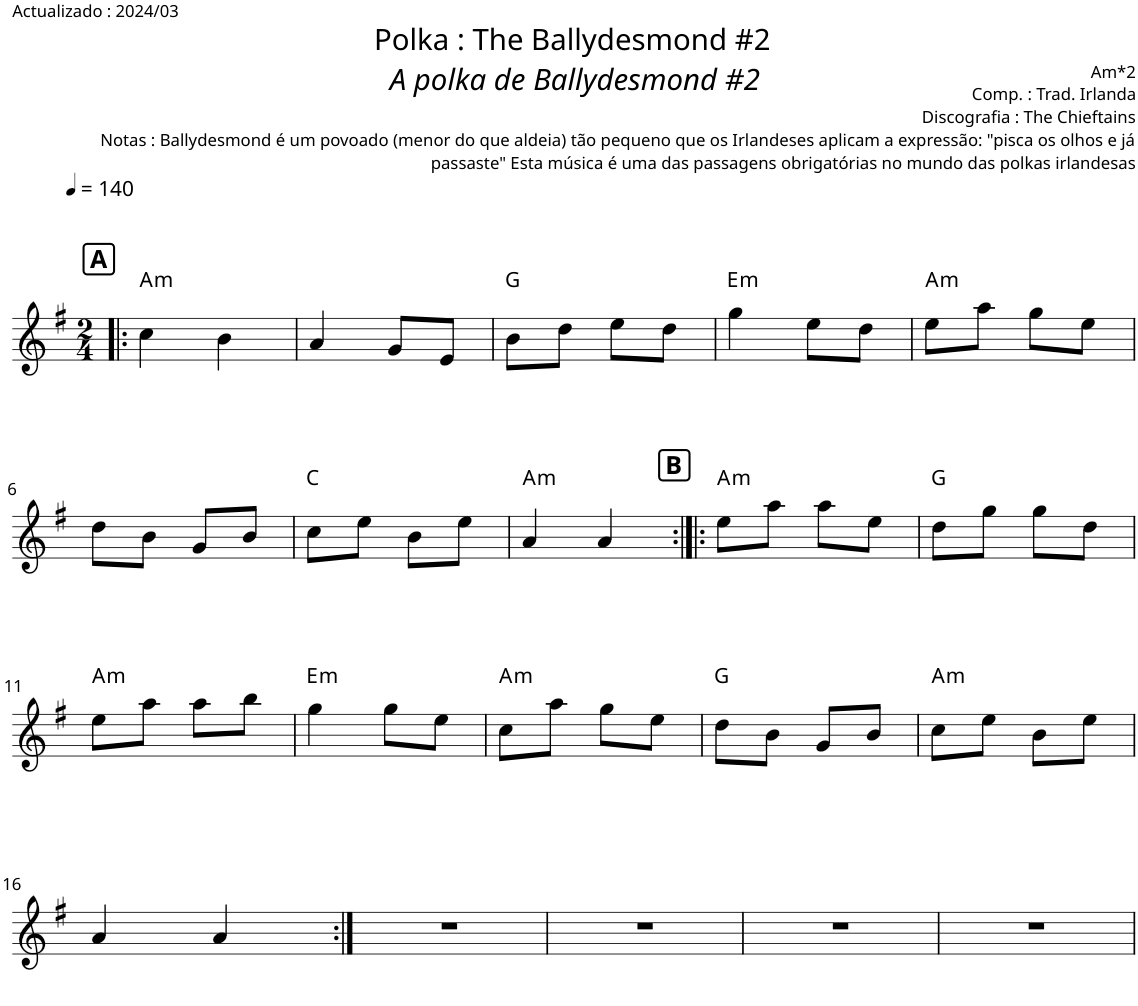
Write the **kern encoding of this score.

**kern	**harte
*part1	*part1
*staff1	*
*I"Piano	*
*I'Pno.	*
*clefG2	*
*k[f#]	*
*M2/4	*
*MM140	*
!!LO:REH:place=s1:a:B:cj:fs=12:t=A
=1!|:	=1!|:
!	!LO:H:kt=m
4cc\	A:min
4b\	.
=2	=2
4a/	.
8g/L	.
8e/J	.
=3	=3
8b\L	G:maj
8dd\J	.
8ee\L	.
8dd\J	.
=4	=4
!	!LO:H:kt=m
4gg\	E:min
8ee\L	.
8dd\J	.
=5	=5
!	!LO:H:kt=m
8ee\L	A:min
8aa\J	.
8gg\L	.
8ee\J	.
!!LO:LB:g=z
=6	=6
8dd\L	.
8b\J	.
8g/L	.
8b/J	.
=7	=7
8cc\L	C:maj
8ee\J	.
8b\L	.
8ee\J	.
=8	=8
!	!LO:H:kt=m
4a/	A:min
4a/	.
!!LO:REH:place=s1:a:B:cj:fs=12:t=B
=9:|!|:	=9:|!|:
!	!LO:H:kt=m
8ee\L	A:min
8aa\J	.
8aa\L	.
8ee\J	.
=10	=10
8dd\L	G:maj
8gg\J	.
8gg\L	.
8dd\J	.
!!LO:LB:g=z
=11	=11
!	!LO:H:kt=m
8ee\L	A:min
8aa\J	.
8aa\L	.
8bb\J	.
=12	=12
!	!LO:H:kt=m
4gg\	E:min
8gg\L	.
8ee\J	.
=13	=13
!	!LO:H:kt=m
8cc\L	A:min
8aa\J	.
8gg\L	.
8ee\J	.
=14	=14
8dd\L	G:maj
8b\J	.
8g/L	.
8b/J	.
=15	=15
!	!LO:H:kt=m
8cc\L	A:min
8ee\J	.
8b\L	.
8ee\J	.
!!LO:LB:g=z
=16	=16
4a/	.
4a/	.
=17:|!	=17:|!
2r	.
=18	=18
2r	.
=19	=19
2r	.
=20	=20
2r	.
=	=
*-	*-
